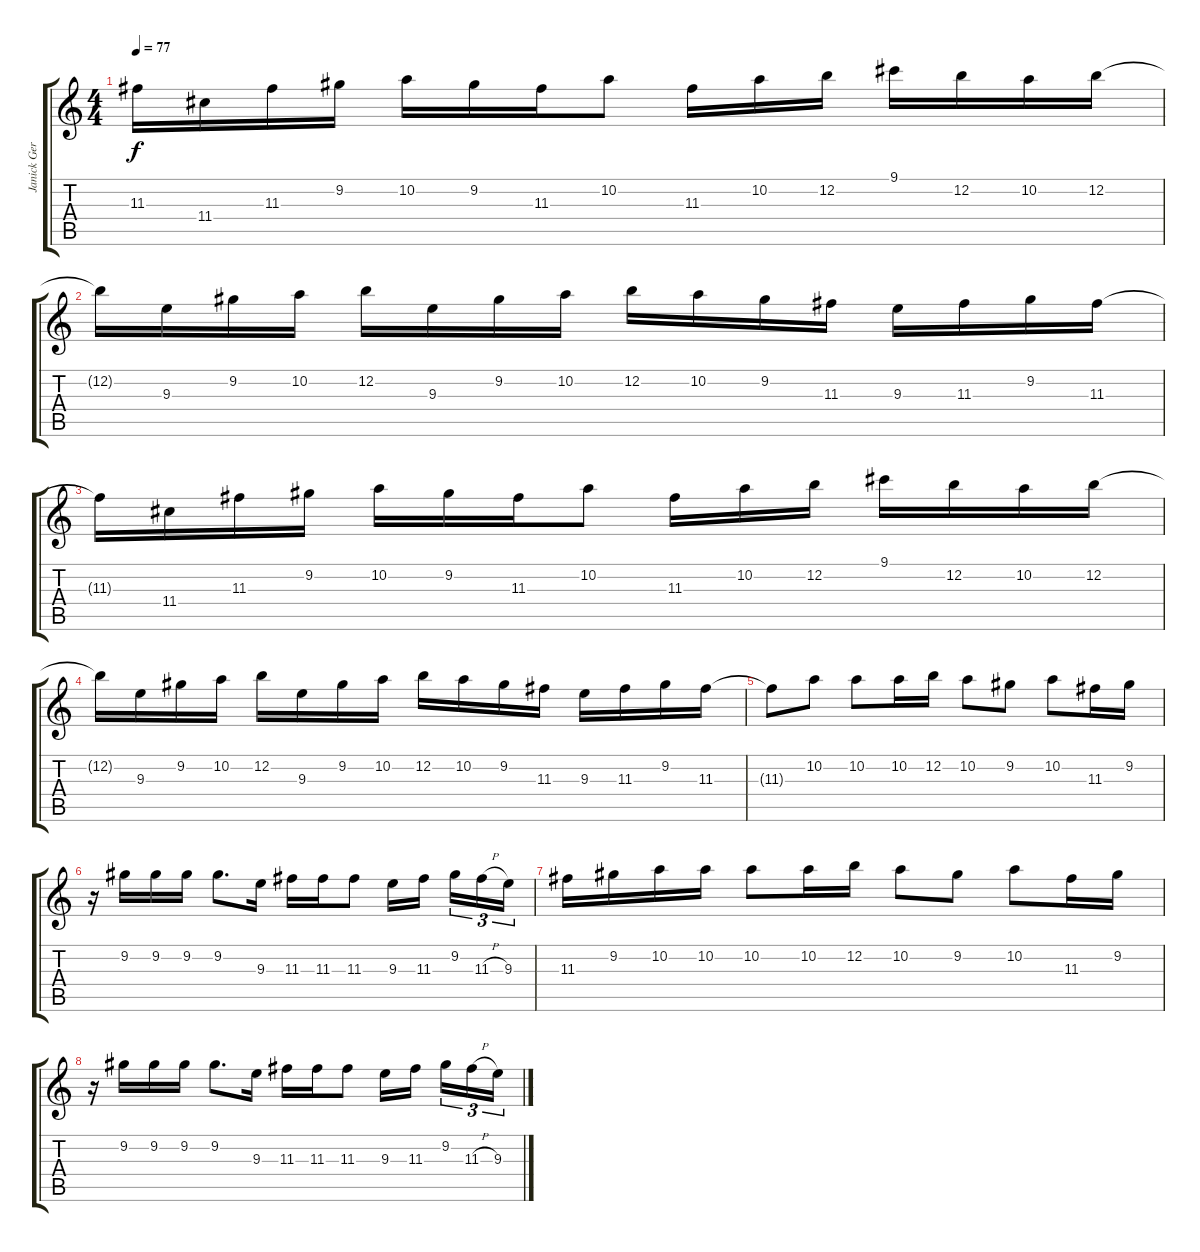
\track ("Janick Gers" "Janick Ger") {instrument overdrivenguitar}
\staff {score tabs}
\tuning (E4 B3 G3 D3 A2 E2) {hide}
\ts (4 4)
\tempo 77
\clef g2
\ks c
11.3{t}.16{dy f} 11.4.16 11.3.16 9.2.16 10.2.16 9.2.16 11.3.16 10.2.8 11.3.16 10.2.16 12.2.16 9.1.16 12.2.16 10.2.16 12.2.16 |
12.2{t}.16 9.3.16 9.2.16 10.2.16 12.2.16 9.3.16 9.2.16 10.2.16 12.2.16 10.2.16 9.2.16 11.3.16 9.3.16 11.3.16 9.2.16 11.3.16 |
11.3{t}.16 11.4.16 11.3.16 9.2.16 10.2.16 9.2.16 11.3.16 10.2.8 11.3.16 10.2.16 12.2.16 9.1.16 12.2.16 10.2.16 12.2.16 |
12.2{t}.16 9.3.16 9.2.16 10.2.16 12.2.16 9.3.16 9.2.16 10.2.16 12.2.16 10.2.16 9.2.16 11.3.16 9.3.16 11.3.16 9.2.16 11.3.16 |
11.3{t}.8 10.2.8 10.2.8 10.2.16 12.2.16 10.2.8 9.2.8 10.2.8 11.3.16 9.2.16 |
r.16 9.2.16 9.2.16 9.2.16 9.2.8{d} 9.3.16 11.3.16 11.3.16 11.3.8 9.3.16 11.3.16{beam splitsecondary} 9.2.16{tu (3 2)} 11.3{h}.16{tu (3 2)} 9.3.16{tu (3 2)} |
11.3.16 9.2.16 10.2.16 10.2.16 10.2.8 10.2.16 12.2.16 10.2.8 9.2.8 10.2.8 11.3.16 9.2.16 |
r.16 9.2.16 9.2.16 9.2.16 9.2.8{d} 9.3.16 11.3.16 11.3.16 11.3.8 9.3.16 11.3.16{beam splitsecondary} 9.2.16{tu (3 2)} 11.3{h}.16{tu (3 2)} 9.3.16{tu (3 2)}
